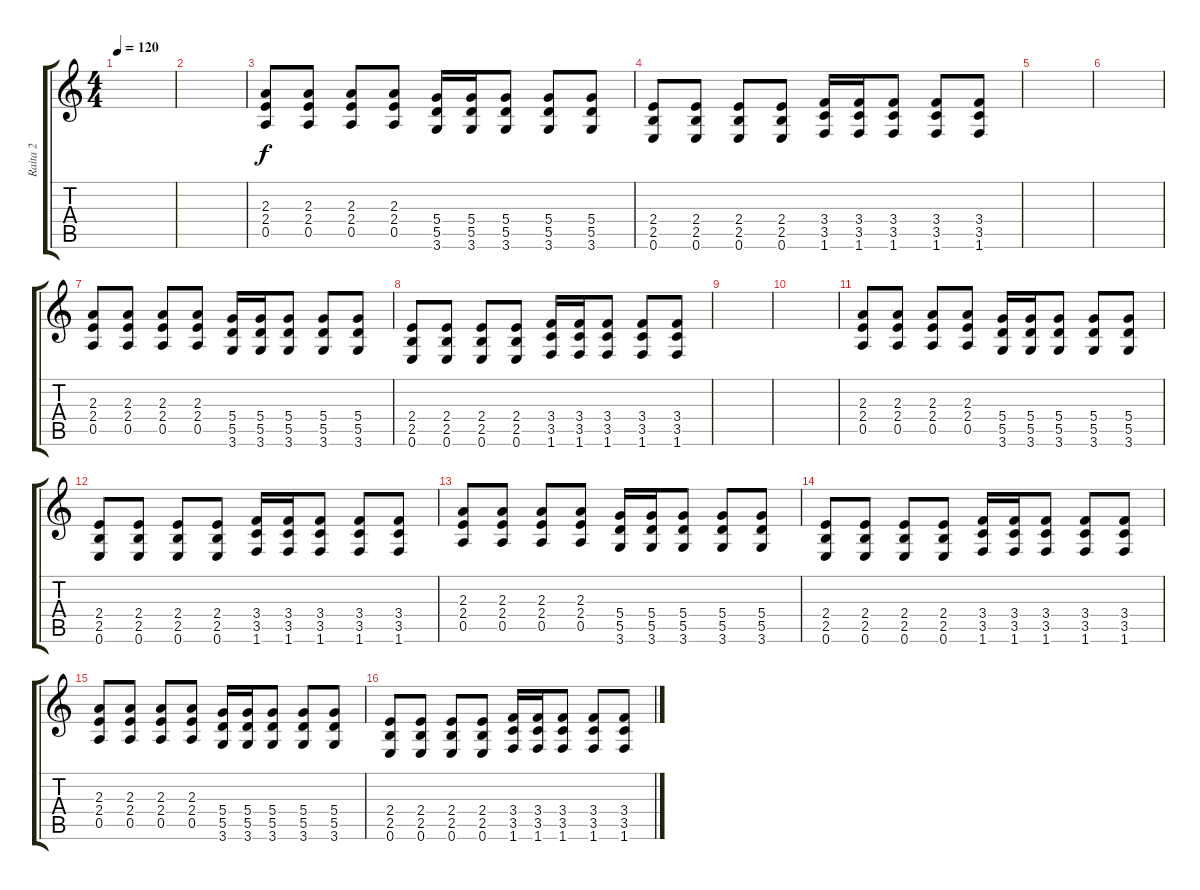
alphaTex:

\track ("Raita 2" "Raita 2") {instrument distortionguitar}
\staff {score tabs}
\tuning (E4 B3 G3 D3 A2 E2) {hide}
\ts (4 4)
\tempo 120
\clef g2
\ks c
|
|
(2.3 2.4 0.5).8 (2.3 2.4 0.5).8 (2.3 2.4 0.5).8 (2.3 2.4 0.5).8 (5.4 5.5 3.6).16 (5.4 5.5 3.6).16 (5.4 5.5 3.6).8 (5.4 5.5 3.6).8 (5.4 5.5 3.6).8 |
(2.4 2.5 0.6).8 (2.4 2.5 0.6).8 (2.4 2.5 0.6).8 (2.4 2.5 0.6).8 (3.4 3.5 1.6).16 (3.4 3.5 1.6).16 (3.4 3.5 1.6).8 (3.4 3.5 1.6).8 (3.4 3.5 1.6).8 |
|
|
(2.3 2.4 0.5).8 (2.3 2.4 0.5).8 (2.3 2.4 0.5).8 (2.3 2.4 0.5).8 (5.4 5.5 3.6).16 (5.4 5.5 3.6).16 (5.4 5.5 3.6).8 (5.4 5.5 3.6).8 (5.4 5.5 3.6).8 |
(2.4 2.5 0.6).8 (2.4 2.5 0.6).8 (2.4 2.5 0.6).8 (2.4 2.5 0.6).8 (3.4 3.5 1.6).16 (3.4 3.5 1.6).16 (3.4 3.5 1.6).8 (3.4 3.5 1.6).8 (3.4 3.5 1.6).8 |
|
|
(2.3 2.4 0.5).8 (2.3 2.4 0.5).8 (2.3 2.4 0.5).8 (2.3 2.4 0.5).8 (5.4 5.5 3.6).16 (5.4 5.5 3.6).16 (5.4 5.5 3.6).8 (5.4 5.5 3.6).8 (5.4 5.5 3.6).8 |
(2.4 2.5 0.6).8 (2.4 2.5 0.6).8 (2.4 2.5 0.6).8 (2.4 2.5 0.6).8 (3.4 3.5 1.6).16 (3.4 3.5 1.6).16 (3.4 3.5 1.6).8 (3.4 3.5 1.6).8 (3.4 3.5 1.6).8 |
(2.3 2.4 0.5).8 (2.3 2.4 0.5).8 (2.3 2.4 0.5).8 (2.3 2.4 0.5).8 (5.4 5.5 3.6).16 (5.4 5.5 3.6).16 (5.4 5.5 3.6).8 (5.4 5.5 3.6).8 (5.4 5.5 3.6).8 |
(2.4 2.5 0.6).8 (2.4 2.5 0.6).8 (2.4 2.5 0.6).8 (2.4 2.5 0.6).8 (3.4 3.5 1.6).16 (3.4 3.5 1.6).16 (3.4 3.5 1.6).8 (3.4 3.5 1.6).8 (3.4 3.5 1.6).8 |
(2.3 2.4 0.5).8 (2.3 2.4 0.5).8 (2.3 2.4 0.5).8 (2.3 2.4 0.5).8 (5.4 5.5 3.6).16 (5.4 5.5 3.6).16 (5.4 5.5 3.6).8 (5.4 5.5 3.6).8 (5.4 5.5 3.6).8 |
(2.4 2.5 0.6).8 (2.4 2.5 0.6).8 (2.4 2.5 0.6).8 (2.4 2.5 0.6).8 (3.4 3.5 1.6).16 (3.4 3.5 1.6).16 (3.4 3.5 1.6).8 (3.4 3.5 1.6).8 (3.4 3.5 1.6).8
